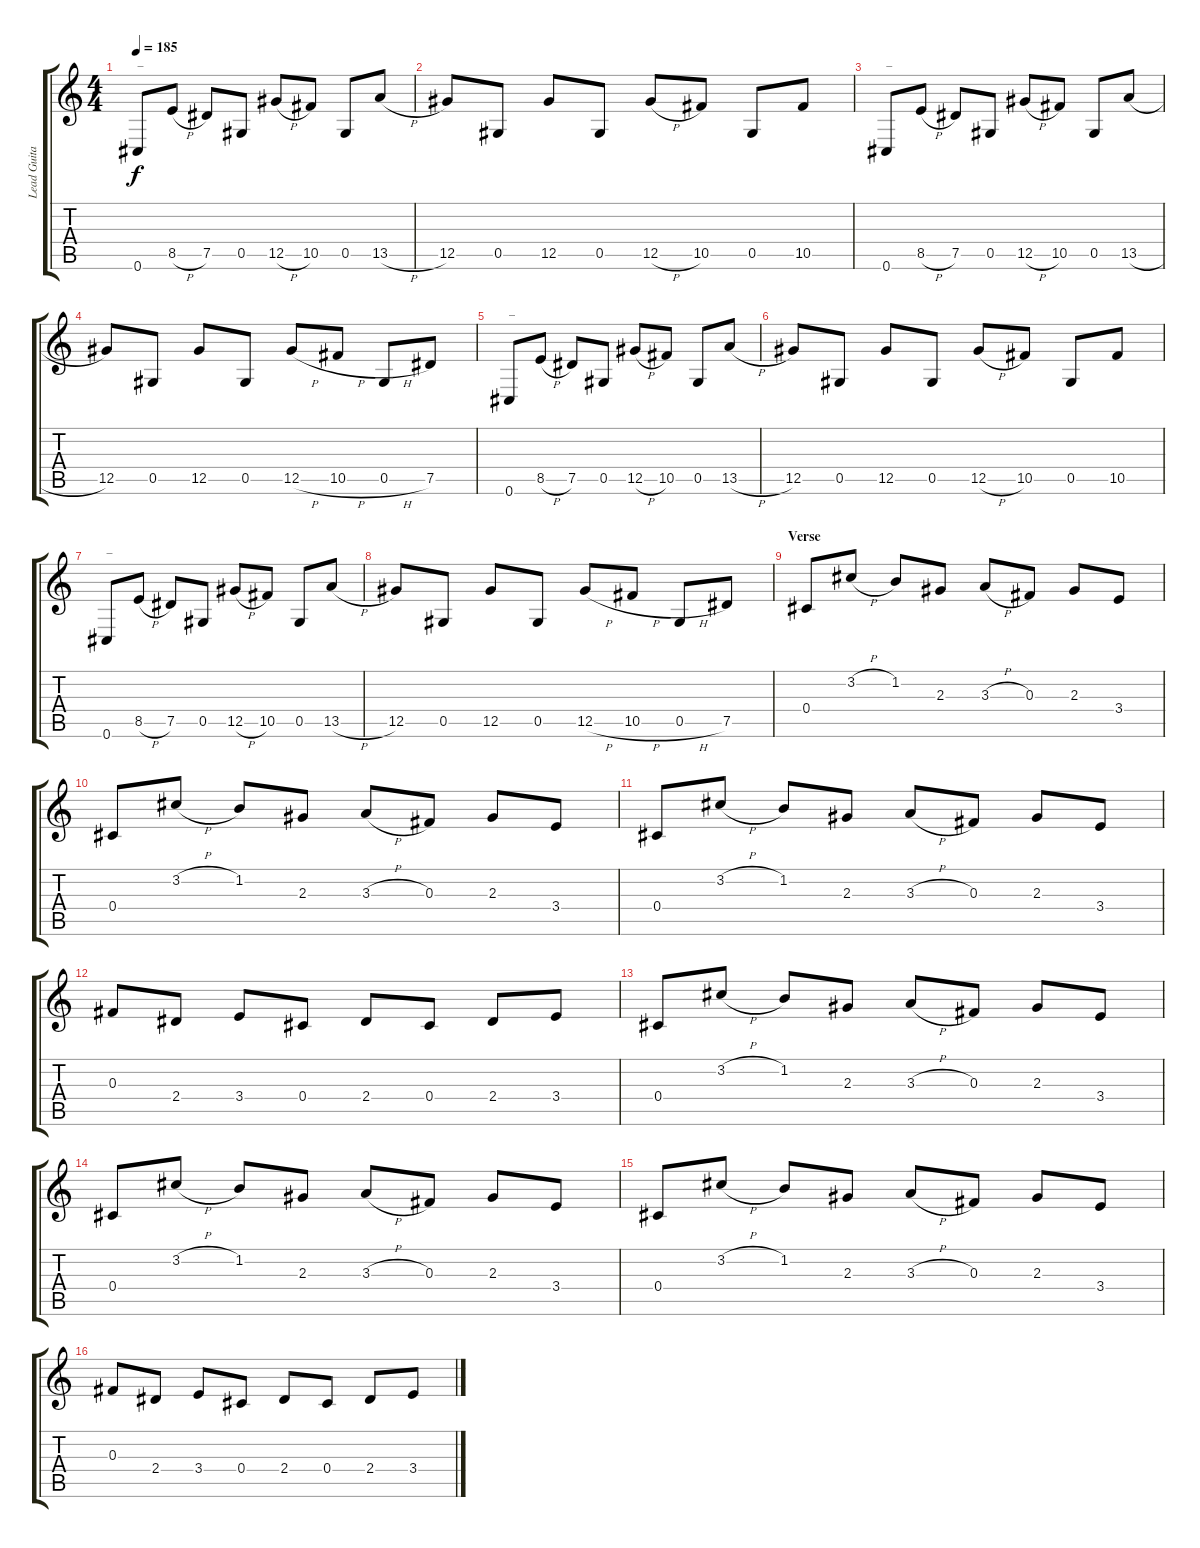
\track ("Lead Guitar" "Lead Guita") {instrument distortionguitar}
\staff {score tabs}
\tuning (Eb4 Bb3 Gb3 Db3 Ab2 Db2) {hide}
\ts (4 4)
\tempo 185
\clef g2
\ks c
0.6.8{txt "_" dy f} 8.5{h}.8 7.5.8 0.5.8 12.5{h}.8 10.5.8 0.5.8 13.5{h}.8 |
12.5.8 0.5.8 12.5.8 0.5.8 12.5{h}.8 10.5.8 0.5.8 10.5.8 |
0.6.8{txt "_"} 8.5{h}.8 7.5.8 0.5.8 12.5{h}.8 10.5.8 0.5.8 13.5{h}.8 |
12.5.8 0.5.8 12.5.8 0.5.8 12.5{h}.8 10.5{h}.8 0.5{h}.8 7.5.8 |
0.6.8{txt "_"} 8.5{h}.8 7.5.8 0.5.8 12.5{h}.8 10.5.8 0.5.8 13.5{h}.8 |
12.5.8 0.5.8 12.5.8 0.5.8 12.5{h}.8 10.5.8 0.5.8 10.5.8 |
0.6.8{txt "_"} 8.5{h}.8 7.5.8 0.5.8 12.5{h}.8 10.5.8 0.5.8 13.5{h}.8 |
12.5.8 0.5.8 12.5.8 0.5.8 12.5{h}.8 10.5{h}.8 0.5{h}.8 7.5.8 |
\section ("" "Verse")
0.4.8 3.2{h}.8 1.2.8 2.3.8 3.3{h}.8 0.3.8 2.3.8 3.4.8 |
0.4.8 3.2{h}.8 1.2.8 2.3.8 3.3{h}.8 0.3.8 2.3.8 3.4.8 |
0.4.8 3.2{h}.8 1.2.8 2.3.8 3.3{h}.8 0.3.8 2.3.8 3.4.8 |
0.3.8 2.4.8 3.4.8 0.4.8 2.4.8 0.4.8 2.4.8 3.4.8 |
0.4.8 3.2{h}.8 1.2.8 2.3.8 3.3{h}.8 0.3.8 2.3.8 3.4.8 |
0.4.8 3.2{h}.8 1.2.8 2.3.8 3.3{h}.8 0.3.8 2.3.8 3.4.8 |
0.4.8 3.2{h}.8 1.2.8 2.3.8 3.3{h}.8 0.3.8 2.3.8 3.4.8 |
0.3.8 2.4.8 3.4.8 0.4.8 2.4.8 0.4.8 2.4.8 3.4.8
